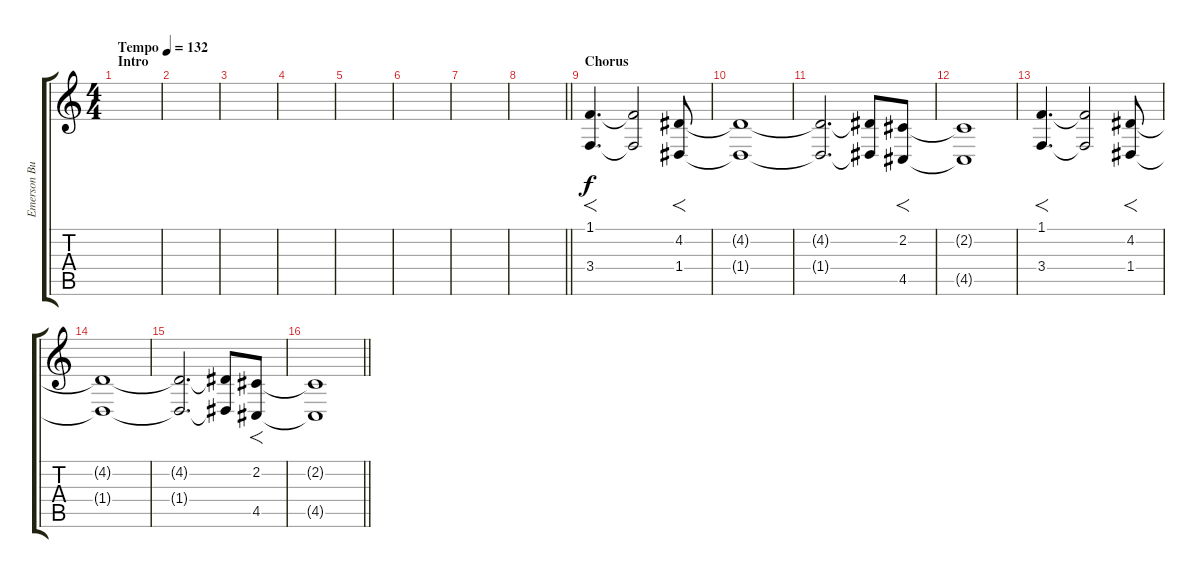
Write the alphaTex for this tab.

\track ("Emerson Burton (Keyboard)" "Emerson Bu") {instrument pad4choir}
\staff {score tabs}
\tuning (E4 B3 G3 D3 A2 E2) {hide}
\ts (4 4)
\section ("" "Intro")
\tempo (132 "Tempo")
\clef g2
\ks c
|
|
|
|
|
|
|
\barLineRight lightlight
|
\section ("" "Chorus")
(1.1 3.4).4{f d} (1.1{t} 3.4{t}).2 (4.2 1.4).8{f} |
(4.2{t} 1.4{t}).1 |
(4.2{t} 1.4{t}).2{d} (4.2{t} 1.4{t}).8 (2.2 4.5).8{f} |
(2.2{t} 4.5{t}).1 |
(1.1 3.4).4{f d} (1.1{t} 3.4{t}).2 (4.2 1.4).8{f} |
(4.2{t} 1.4{t}).1 |
(4.2{t} 1.4{t}).2{d} (4.2{t} 1.4{t}).8 (2.2 4.5).8{f} |
\barLineRight lightlight
(2.2{t} 4.5{t}).1
